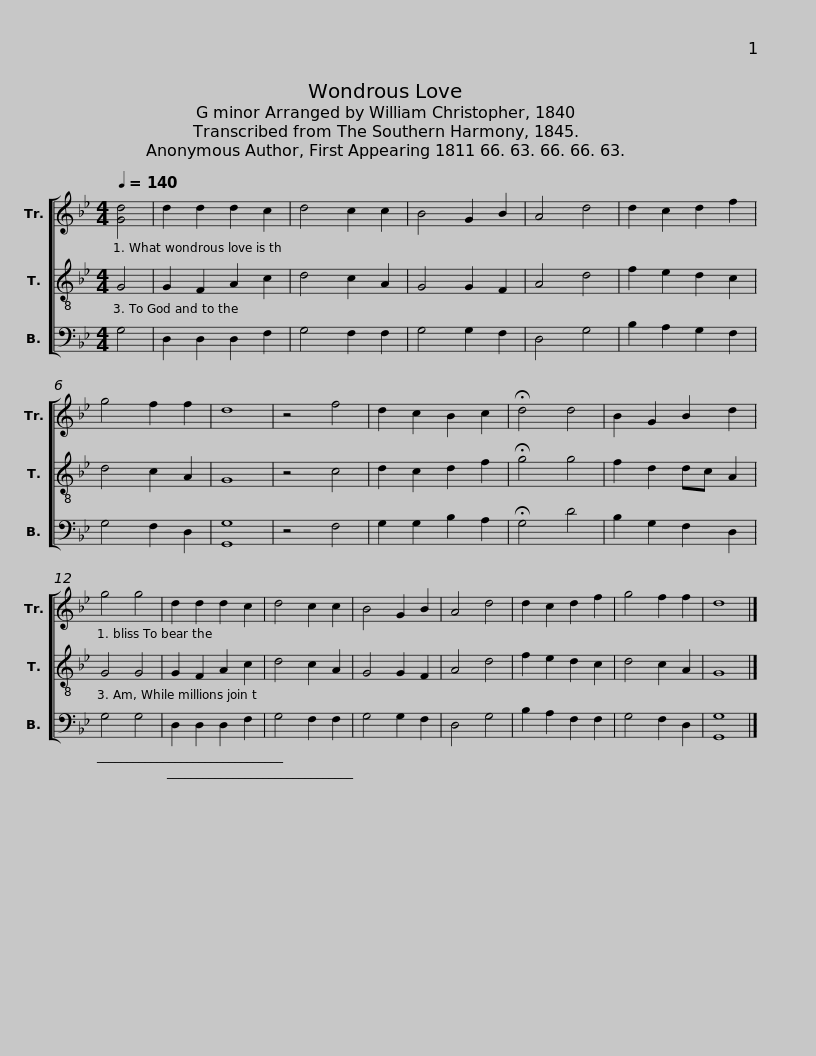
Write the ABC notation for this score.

X:1
%%score [ 1 2 3 ]
L:1/8
Q:1/4=140
M:4/4
I:linebreak $
K:Bb
V:1 treble
V:2 treble-8
V:3 bass
V:1
 [Gd]4 | d2 d2 d2 c2 | d4 c2 c2 | B4 G2 B2 | A4 d4 | %5
 d2 c2 d2 f2 | g4 f2 f2 | d8 | z4 f4 | d2 c2 B2 c2 | %10
 !fermata!d4 d4 | B2 G2 B2 d2 | g4 g4 |$ d2 d2 d2 c2 | d4 c2 c2 | %15
 B4 G2 B2 | A4 d4 | d2 c2 d2 f2 | g4 f2 f2 | d8 |] %20
V:2
 G4 | G2 F2 A2 c2 | d4 c2 A2 | G4 G2 F2 | A4 d4 | %5
 f2 e2 d2 c2 | d4 c2 A2 | G8 | z4 c4 | d2 c2 d2 f2 | %10
 !fermata!g4 g4 | f2 d2 dc A2 | G4 G4 |$ G2 F2 A2 c2 | d4 c2 A2 | %15
 G4 G2 F2 | A4 d4 | f2 e2 d2 c2 | d4 c2 A2 | G8 |] %20
V:3
 G,4 | D,2 D,2 D,2 F,2 | G,4 F,2 F,2 | G,4 G,2 F,2 | D,4 G,4 | %5
 B,2 A,2 G,2 F,2 | G,4 F,2 D,2 | [G,,G,]8 | z4 F,4 | G,2 G,2 B,2 A,2 | %10
 !fermata!G,4 D4 | B,2 G,2 F,2 D,2 | G,4 G,4 |$ D,2 D,2 D,2 F,2 | G,4 F,2 F,2 | %15
 G,4 G,2 F,2 | D,4 G,4 | B,2 A,2 F,2 F,2 | G,4 F,2 D,2 | [G,,G,]8 |] %20
